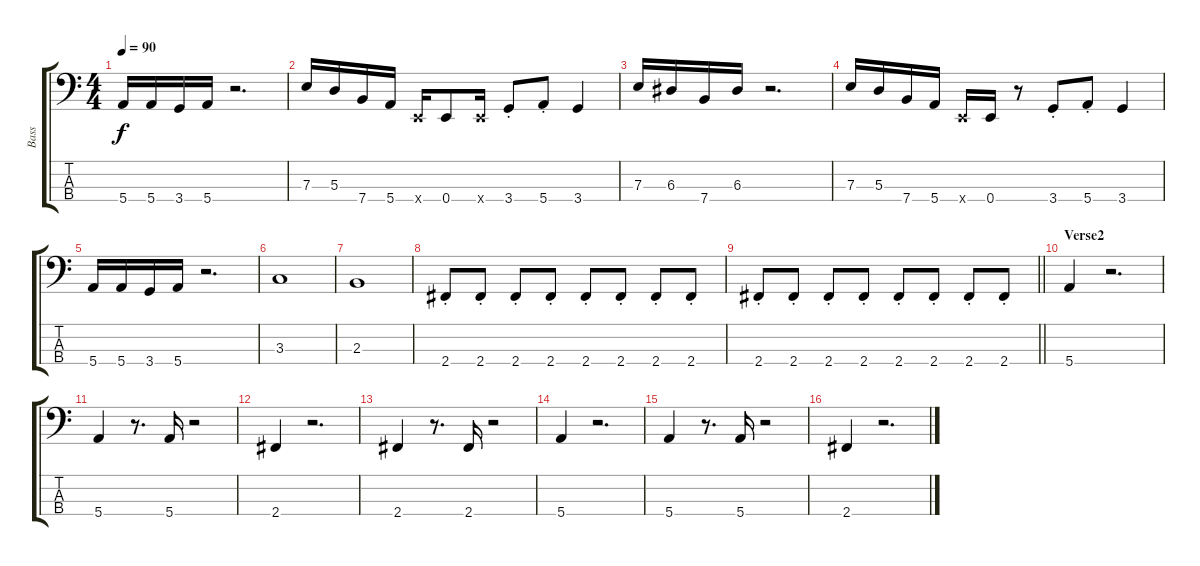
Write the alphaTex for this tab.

\track ("Bass" "Bass") {instrument electricbassfinger}
\staff {score tabs}
\tuning (G2 D2 A1 E1) {hide}
\ts (4 4)
\tempo 90
\clef f4
\ks c
5.4.16{dy f} 5.4.16 3.4.16 5.4.16 r.2{d} |
7.3.16 5.3.16 7.4.16 5.4.16 0.4{x}.16 0.4.8 0.4{x}.16 3.4{st}.8 5.4{st}.8 3.4.4 |
7.3.16 6.3.16 7.4.16 6.3.16 r.2{d} |
7.3.16 5.3.16 7.4.16 5.4.16 0.4{x}.16 0.4.16 r.8 3.4{st}.8 5.4{st}.8 3.4.4 |
5.4.16 5.4.16 3.4.16 5.4.16 r.2{d} |
3.3.1 |
2.3.1 |
2.4{st}.8 2.4{st}.8 2.4{st}.8 2.4{st}.8 2.4{st}.8 2.4{st}.8 2.4{st}.8 2.4{st}.8 |
\barLineRight lightlight
2.4{st}.8 2.4{st}.8 2.4{st}.8 2.4{st}.8 2.4{st}.8 2.4{st}.8 2.4{st}.8 2.4{st}.8 |
\section ("" "Verse2")
5.4.4 r.2{d} |
5.4.4 r.8{d} 5.4.16 r.2 |
2.4.4 r.2{d} |
2.4.4 r.8{d} 2.4.16 r.2 |
5.4.4 r.2{d} |
5.4.4 r.8{d} 5.4.16 r.2 |
2.4.4 r.2{d}
